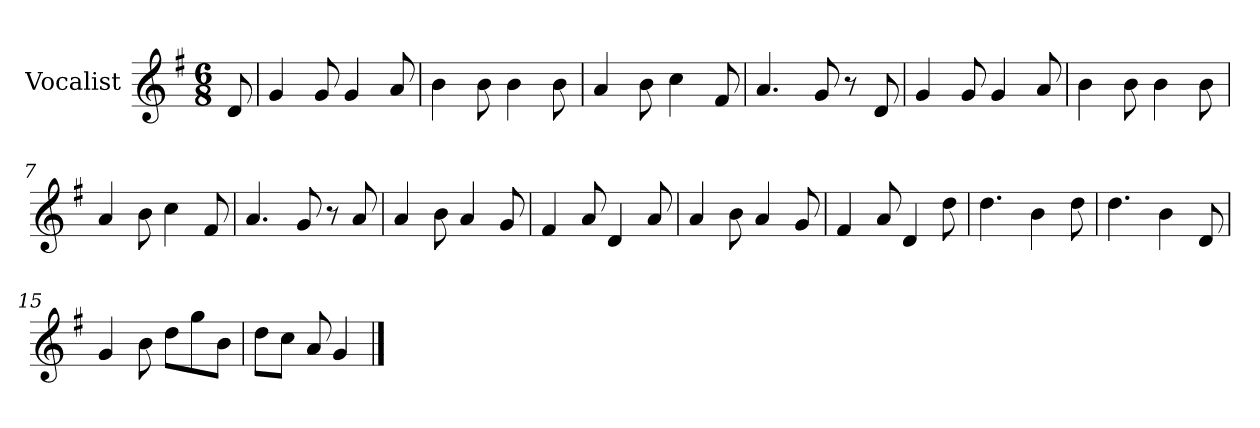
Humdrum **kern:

**kern
*part1
*staff1
*I"Vocalist
*k[f#]
*G:
*M6/8
=
8d
=1
4g
8g
4g
8a
=2
4b
8b
4b
8b
=3
4a
8b
4cc
8f#
=4
4.a
8g
8r
8d
=5
4g
8g
4g
8a
=6
4b
8b
4b
8b
=7
4a
8b
4cc
8f#
=8
4.a
8g
8r
8a
=9
4a
8b
4a
8g
=10
4f#
8a
4d
8a
=11
4a
8b
4a
8g
=12
4f#
8a
4d
8dd
=13
4.dd
4b
8dd
=14
4.dd
4b
8d
=15
4g
8b
8ddL
8gg
8bJ
=16
8ddL
8ccJ
8a
4g
==
*-
